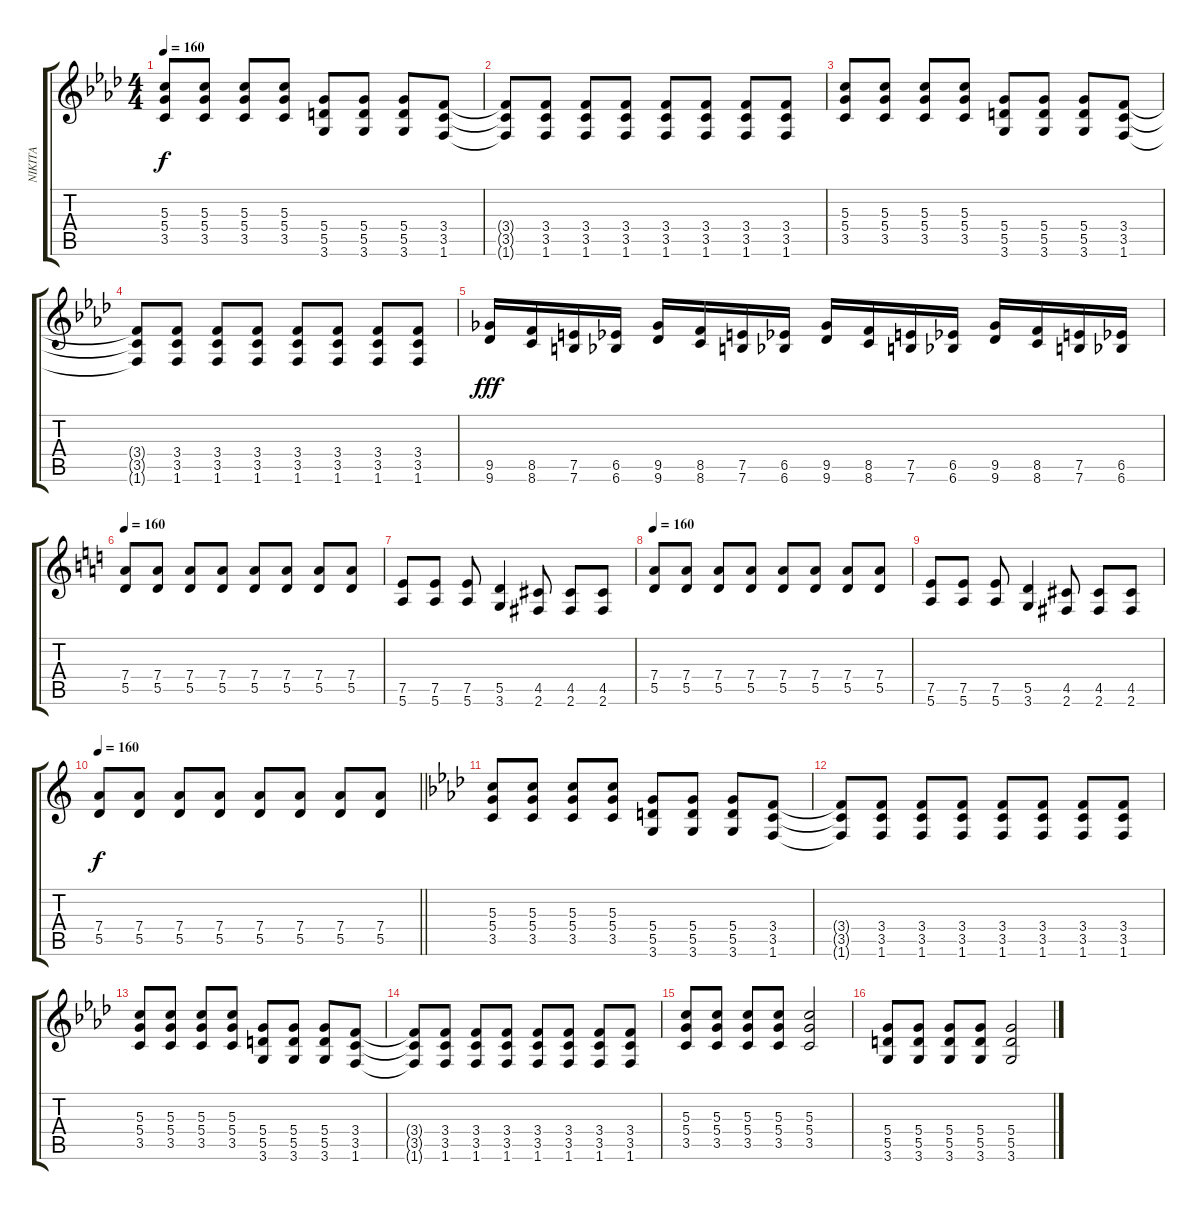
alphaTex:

\track ("NIKITA" "NIKITA") {instrument distortionguitar}
\staff {score tabs}
\tuning (E4 B3 G3 D3 A2 E2) {hide}
\ts (4 4)
\tempo 160
\clef g2
\ks ab
(5.3 5.4 3.5).8{dy f} (5.3 5.4 3.5).8 (5.3 5.4 3.5).8 (5.3 5.4 3.5).8 (5.4 5.5 3.6).8 (5.4 5.5 3.6).8 (5.4 5.5 3.6).8 (3.4 3.5 1.6).8 |
(3.4{t} 3.5{t} 1.6{t}).8 (3.4 3.5 1.6).8 (3.4 3.5 1.6).8 (3.4 3.5 1.6).8 (3.4 3.5 1.6).8 (3.4 3.5 1.6).8 (3.4 3.5 1.6).8 (3.4 3.5 1.6).8 |
(5.3 5.4 3.5).8 (5.3 5.4 3.5).8 (5.3 5.4 3.5).8 (5.3 5.4 3.5).8 (5.4 5.5 3.6).8 (5.4 5.5 3.6).8 (5.4 5.5 3.6).8 (3.4 3.5 1.6).8 |
(3.4{t} 3.5{t} 1.6{t}).8 (3.4 3.5 1.6).8 (3.4 3.5 1.6).8 (3.4 3.5 1.6).8 (3.4 3.5 1.6).8 (3.4 3.5 1.6).8 (3.4 3.5 1.6).8 (3.4 3.5 1.6).8 |
(9.5 9.6).16{dy fff instrument overdrivenguitar} (8.5 8.6).16 (7.5 7.6).16 (6.5 6.6).16 (9.5 9.6).16 (8.5 8.6).16 (7.5 7.6).16 (6.5 6.6).16 (9.5 9.6).16 (8.5 8.6).16 (7.5 7.6).16 (6.5 6.6).16 (9.5 9.6).16 (8.5 8.6).16 (7.5 7.6).16 (6.5 6.6).16 |
\tempo 160
\ks c
(7.4 5.5).8{instrument distortionguitar} (7.4 5.5).8 (7.4 5.5).8 (7.4 5.5).8 (7.4 5.5).8 (7.4 5.5).8 (7.4 5.5).8 (7.4 5.5).8 |
(7.5 5.6).8 (7.5 5.6).8 (7.5 5.6).8 (5.5 3.6).4 (4.5 2.6).8 (4.5 2.6).8 (4.5 2.6).8 |
\tempo 160
(7.4 5.5).8 (7.4 5.5).8 (7.4 5.5).8 (7.4 5.5).8 (7.4 5.5).8 (7.4 5.5).8 (7.4 5.5).8 (7.4 5.5).8 |
(7.5 5.6).8 (7.5 5.6).8 (7.5 5.6).8 (5.5 3.6).4 (4.5 2.6).8 (4.5 2.6).8 (4.5 2.6).8 |
\tempo 160
\barLineRight lightlight
(7.4 5.5).8{dy f} (7.4 5.5).8 (7.4 5.5).8 (7.4 5.5).8 (7.4 5.5).8 (7.4 5.5).8 (7.4 5.5).8 (7.4 5.5).8 |
\ks ab
(5.3 5.4 3.5).8 (5.3 5.4 3.5).8 (5.3 5.4 3.5).8 (5.3 5.4 3.5).8 (5.4 5.5 3.6).8 (5.4 5.5 3.6).8 (5.4 5.5 3.6).8 (3.4 3.5 1.6).8 |
(3.4{t} 3.5{t} 1.6{t}).8 (3.4 3.5 1.6).8 (3.4 3.5 1.6).8 (3.4 3.5 1.6).8 (3.4 3.5 1.6).8 (3.4 3.5 1.6).8 (3.4 3.5 1.6).8 (3.4 3.5 1.6).8 |
(5.3 5.4 3.5).8 (5.3 5.4 3.5).8 (5.3 5.4 3.5).8 (5.3 5.4 3.5).8 (5.4 5.5 3.6).8 (5.4 5.5 3.6).8 (5.4 5.5 3.6).8 (3.4 3.5 1.6).8 |
(3.4{t} 3.5{t} 1.6{t}).8 (3.4 3.5 1.6).8 (3.4 3.5 1.6).8 (3.4 3.5 1.6).8 (3.4 3.5 1.6).8 (3.4 3.5 1.6).8 (3.4 3.5 1.6).8 (3.4 3.5 1.6).8 |
(5.3 5.4 3.5).8 (5.3 5.4 3.5).8 (5.3 5.4 3.5).8 (5.3 5.4 3.5).8 (5.3 5.4 3.5).2 |
(5.4 5.5 3.6).8 (5.4 5.5 3.6).8 (5.4 5.5 3.6).8 (5.4 5.5 3.6).8 (5.4 5.5 3.6).2
